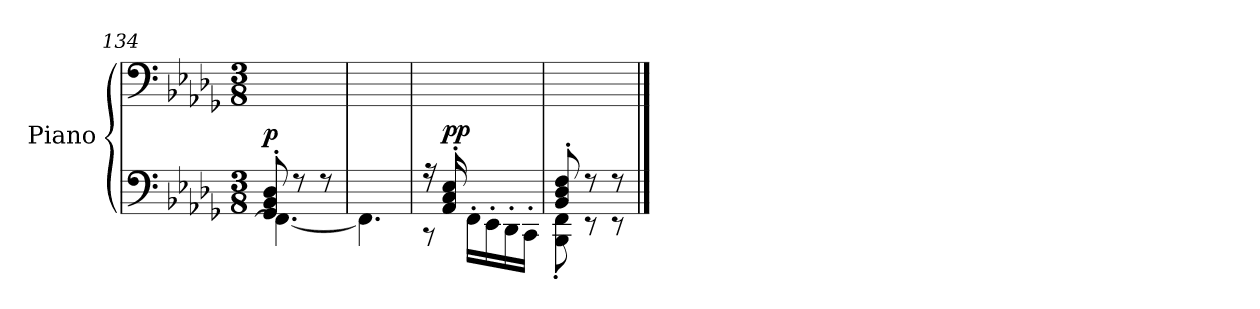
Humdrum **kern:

**kern	**kern	**dynam
*part1	*part1	*part1
*staff2	*staff1	*staff1/2
*I"Piano	*	*
*I'Pno.	*	*
*clefF4	*clefF4	*
*k[b-e-a-d-g-]	*k[b-e-a-d-g-]	*
*M3/8	*M3/8	*
=134	=134	=134
*^	*	*
!	!	!	!LO:DY:a=2
8GG-/' 8BB-/' 8D-/'	4.FF\_	4.ryy	p
8r	.	.	.
8r	.	.	.
=135	=135	=135	=135
4.ryy	4.FF\]	4.ryy	.
=136	=136	=136	=136
16r	8r	4.ryy	.
!	!	!	!LO:DY:a=2
16AA-/' 16C/' 16E-/'	.	.	pp
4ryy	16FF'\LL	.	.
.	16EE-'\	.	.
.	16DD-'\	.	.
.	16CC'\JJ	.	.
=137	=137	=137	=137
8BB-/' 8D-/' 8F/'	8BBB-\' 8FF\'	4.ryy	.
8r	8r	.	.
8r	8r	.	.
*v	*v	*	*
==	==	==
*-	*-	*-
